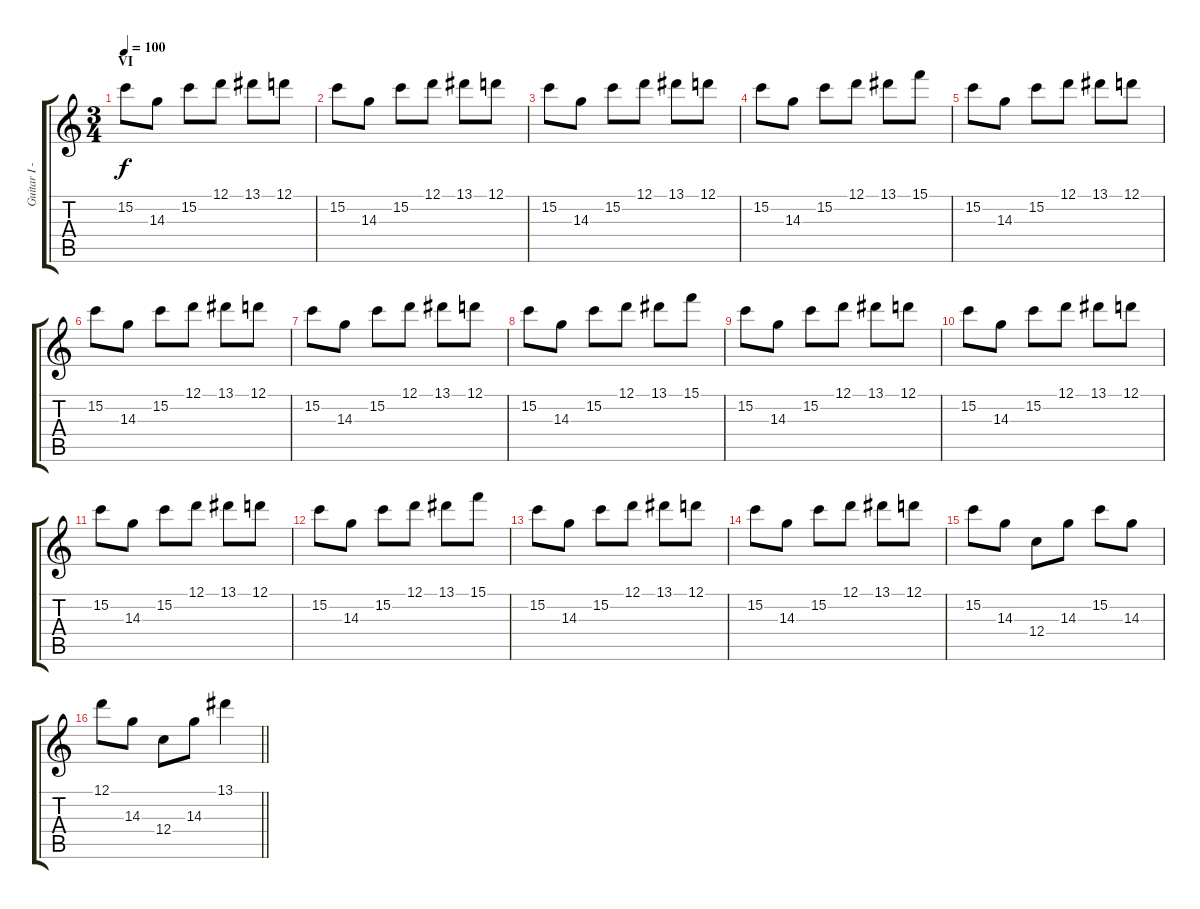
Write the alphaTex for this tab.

\track ("Guitar I - Distortion" "Guitar I -") {instrument distortionguitar}
\staff {score tabs}
\tuning (D4 A3 F3 C3 G2 C2) {hide}
\ts (3 4)
\section ("" "VI")
\tempo 100
\clef g2
\ks c
15.2.8{dy f} 14.3.8 15.2.8 12.1.8 13.1.8 12.1.8 |
15.2.8 14.3.8 15.2.8 12.1.8 13.1.8 12.1.8 |
15.2.8 14.3.8 15.2.8 12.1.8 13.1.8 12.1.8 |
15.2.8 14.3.8 15.2.8 12.1.8 13.1.8 15.1.8 |
15.2.8 14.3.8 15.2.8 12.1.8 13.1.8 12.1.8 |
15.2.8 14.3.8 15.2.8 12.1.8 13.1.8 12.1.8 |
15.2.8 14.3.8 15.2.8 12.1.8 13.1.8 12.1.8 |
15.2.8 14.3.8 15.2.8 12.1.8 13.1.8 15.1.8 |
15.2.8 14.3.8 15.2.8 12.1.8 13.1.8 12.1.8 |
15.2.8 14.3.8 15.2.8 12.1.8 13.1.8 12.1.8 |
15.2.8 14.3.8 15.2.8 12.1.8 13.1.8 12.1.8 |
15.2.8 14.3.8 15.2.8 12.1.8 13.1.8 15.1.8 |
15.2.8 14.3.8 15.2.8 12.1.8 13.1.8 12.1.8 |
15.2.8 14.3.8 15.2.8 12.1.8 13.1.8 12.1.8 |
15.2.8 14.3.8 12.4.8 14.3.8 15.2.8 14.3.8 |
\barLineRight lightlight
12.1.8 14.3.8 12.4.8 14.3.8 13.1{sl}.4
